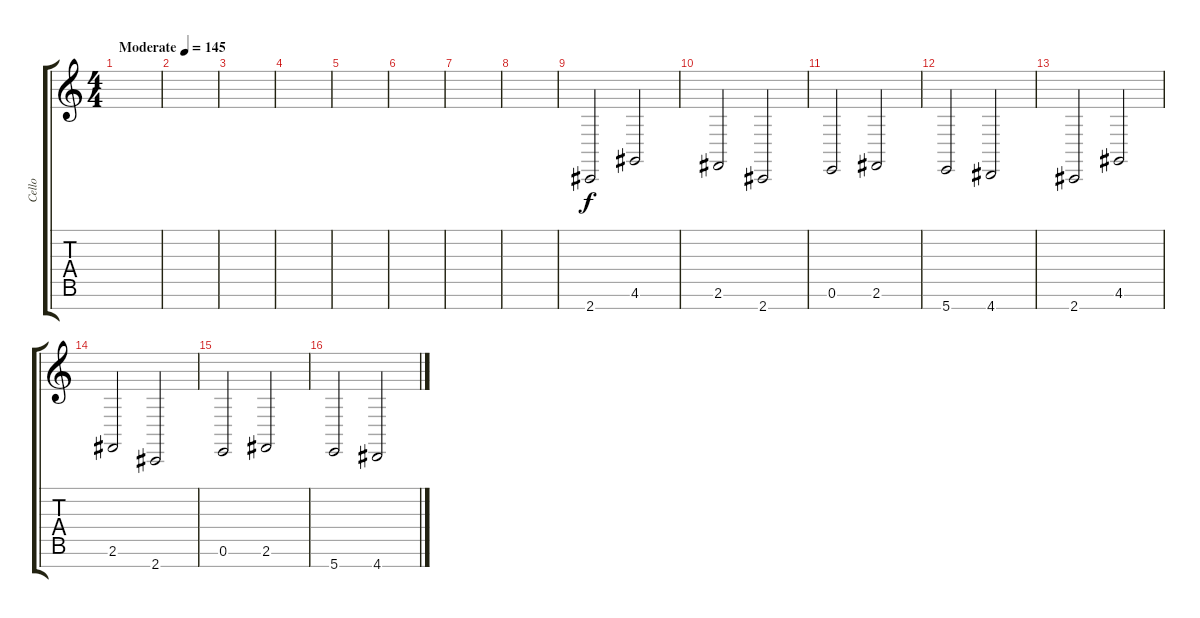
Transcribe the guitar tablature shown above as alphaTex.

\track ("Cello" "Cello") {instrument cello}
\staff {score tabs}
\tuning (E4 B3 G3 D3 A2 E2 B1) {hide}
\ts (4 4)
\tempo (145 "Moderate")
\clef g2
\ks c
|
|
|
|
|
|
|
|
2.7.2 4.6.2 |
2.6.2 2.7.2 |
0.6.2 2.6.2 |
5.7.2 4.7.2 |
2.7.2 4.6.2 |
2.6.2 2.7.2 |
0.6.2 2.6.2 |
5.7.2 4.7.2
